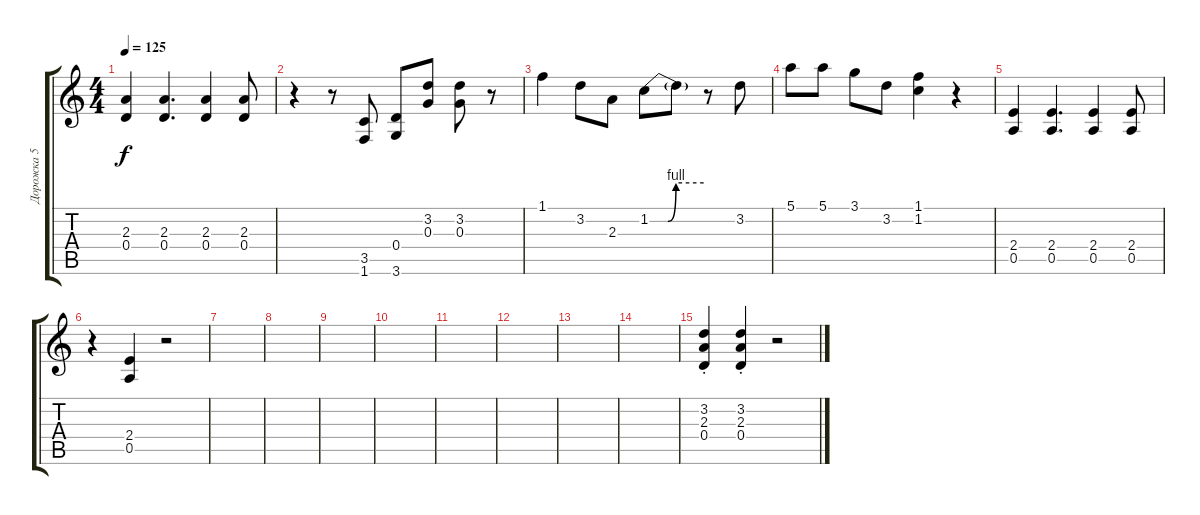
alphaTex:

\track ("Дорожка 5" "Дорожка 5") {instrument overdrivenguitar}
\staff {score tabs}
\tuning (E4 B3 G3 D3 A2 E2) {hide}
\ts (4 4)
\tempo 125
\clef g2
\ks c
(2.3 0.4).4{dy f} (2.3 0.4).4{d} (2.3 0.4).4 (2.3 0.4).8 |
r.4 r.8 (3.5 1.6).8 (0.4 3.6).8 (3.2 0.3).8 (3.2 0.3).8 r.8 |
1.1.4 3.2.8 2.3.8 1.2{be (custom 0 0 15 0 20 0 29 4 60 4)}.8 1.2{t}.8 r.8 3.2.8 |
5.1.8 5.1.8 3.1.8 3.2.8 (1.1 1.2).4 r.4 |
(2.4 0.5).4 (2.4 0.5).4{d} (2.4 0.5).4 (2.4 0.5).8 |
r.4 (2.4 0.5).4 r.2 |
|
|
|
|
|
|
|
|
(3.2{st} 2.3{st} 0.4{st}).4 (3.2{st} 2.3{st} 0.4{st}).4 r.2
